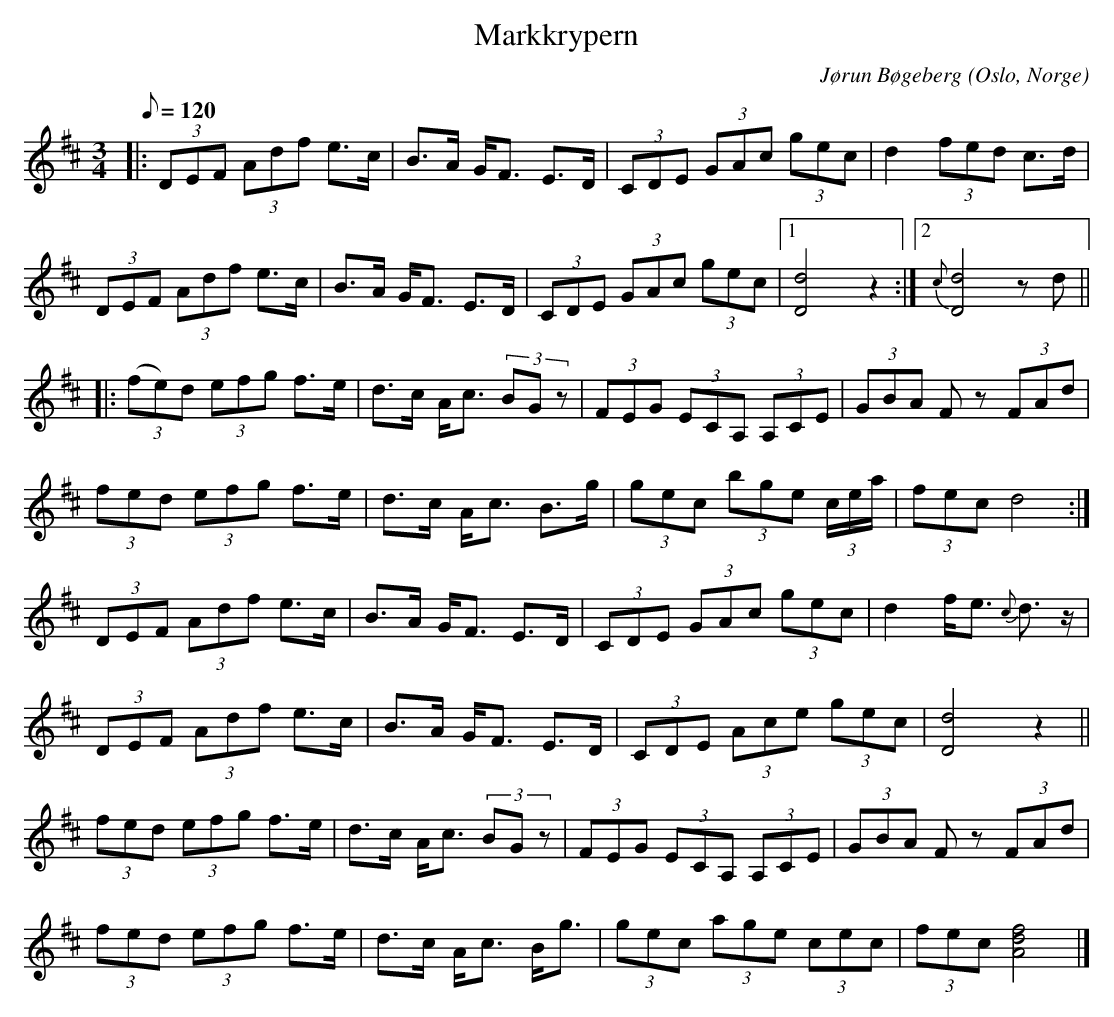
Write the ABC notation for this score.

X:1
T:Markkrypern
M:3/4
L:1/8
Q:120
O:Oslo, Norge
C:Jørun Bøgeberg
M:3/4
L:1/16
K:D
|:(3D2E2F2 (3A2d2f2 e3c | B3A GF3 E3D| (3C2D2E2 (3G2A2c2 (3g2e2c2| d4(3f2e2d2 c3d|
(3D2E2F2 (3A2d2f2 e3c | B3A GF3 E3D |(3C2D2E2 (3G2A2c2 (3g2e2c2|1 [D8d8]z4:|2 {c}[D8d8]z2d2 ||
|:(3(f2e2)d2 (3e2f2g2 f3e|d3c Ac3 (3B2G2z2| (3F2E2G2 (3E2C2A,2 (3A,2C2E2|(3G2B2A2 F2z2 (3F2A2d2|
 (3f2e2d2 (3e2f2g2 f3e|d3c Ac3 B3g |(3g2e2c2 (3b2g2e2 (3cea| (3f2e2c2 d8:|
(3D2E2F2 (3A2d2f2 e3c | B3A GF3 E3D| (3C2D2E2 (3G2A2c2 (3g2e2c2| d4fe3 {c}d3z|
(3D2E2F2 (3A2d2f2 e3c | B3A GF3 E3D |(3C2D2E2 (3A2c2e2 (3g2e2c2| [D8d8]z4||
(3f2e2d2 (3e2f2g2 f3e|d3c Ac3 (3B2G2z2| (3F2E2G2 (3E2C2A,2 (3A,2C2E2|(3G2B2A2 F2z2 (3F2A2d2|
 (3f2e2d2 (3e2f2g2 f3e|d3c Ac3 Bg3 |(3g2e2c2 (3a2g2e2 (3c2e2c2|(3f2e2c2 [A8d8f8] |]
